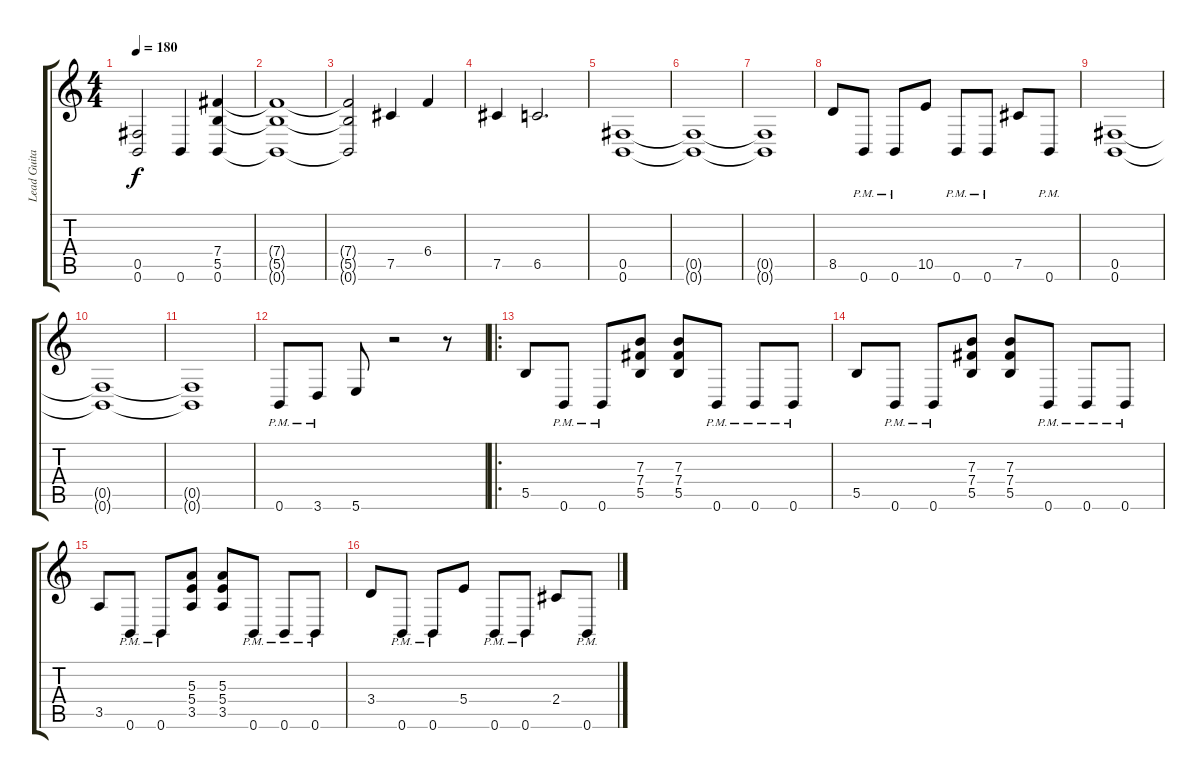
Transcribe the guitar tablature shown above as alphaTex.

\track ("Lead Guitar" "Lead Guita") {instrument distortionguitar}
\staff {score tabs}
\tuning (Db4 Ab3 E3 B2 Gb2 B1) {hide}
\ts (4 4)
\tempo 180
\clef g2
\ks c
(0.5{t} 0.6{t}).2{dy f} 0.6.4 (7.4 5.5 0.6).4 |
(7.4{t} 5.5{t} 0.6{t}).1 |
(7.4{t} 5.5{t} 0.6{t}).2 7.5.4 6.4.4 |
7.5.4 6.5.2{d} |
(0.5 0.6).1 |
(0.5{t} 0.6{t}).1 |
(0.5{t} 0.6{t}).1 |
8.5.8 0.6{pm}.8 0.6{pm}.8 10.5.8 0.6{pm}.8 0.6{pm}.8 7.5.8 0.6{pm}.8 |
(0.5 0.6).1 |
(0.5{t} 0.6{t}).1 |
(0.5{t} 0.6{t}).1 |
0.6{pm}.8 3.6{pm}.8 5.6.8 r.2 r.8 |
\ro
5.5.8 0.6{pm}.8 0.6{pm}.8 (7.3 7.4 5.5).8 (7.3 7.4 5.5).8 0.6{pm}.8 0.6{pm}.8 0.6{pm}.8 |
5.5.8 0.6{pm}.8 0.6{pm}.8 (7.3 7.4 5.5).8 (7.3 7.4 5.5).8 0.6{pm}.8 0.6{pm}.8 0.6{pm}.8 |
3.5.8 0.6{pm}.8 0.6{pm}.8 (5.3 5.4 3.5).8 (5.3 5.4 3.5).8 0.6{pm}.8 0.6{pm}.8 0.6{pm}.8 |
3.4.8 0.6{pm}.8 0.6{pm}.8 5.4.8 0.6{pm}.8 0.6{pm}.8 2.4.8 0.6{pm}.8
